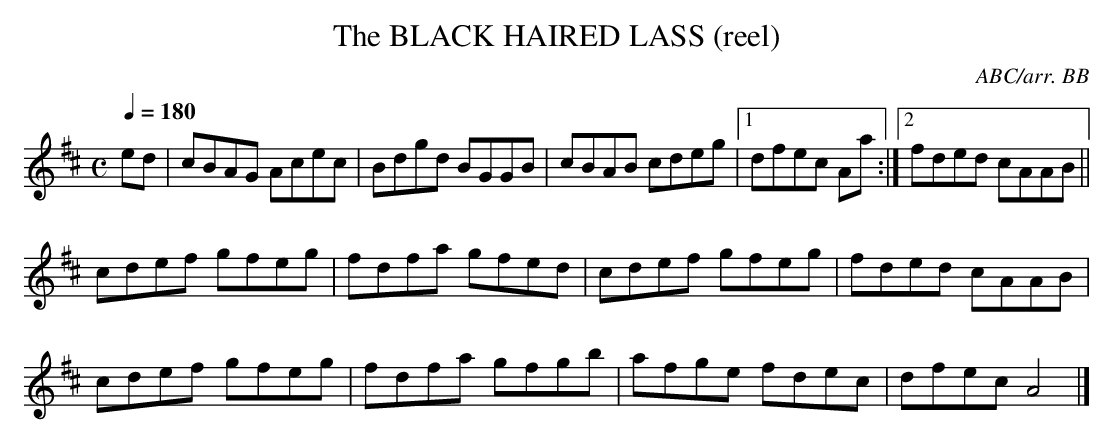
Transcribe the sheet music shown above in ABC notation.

X:1
T:BLACK HAIRED LASS (reel), The
C:ABC/arr. BB
Q:1/4=180
L:1/8
M:C
K:Amix
ed|cBAG Acec|Bdgd BGGB|cBAB cdeg|1 dfec Aa:|\
[2 fded cAAB||
cdef gfeg|fdfa gfed|cdef gfeg|fded cAAB|
cdef gfeg|fdfa gfgb|afge fdec|dfec A4|]
